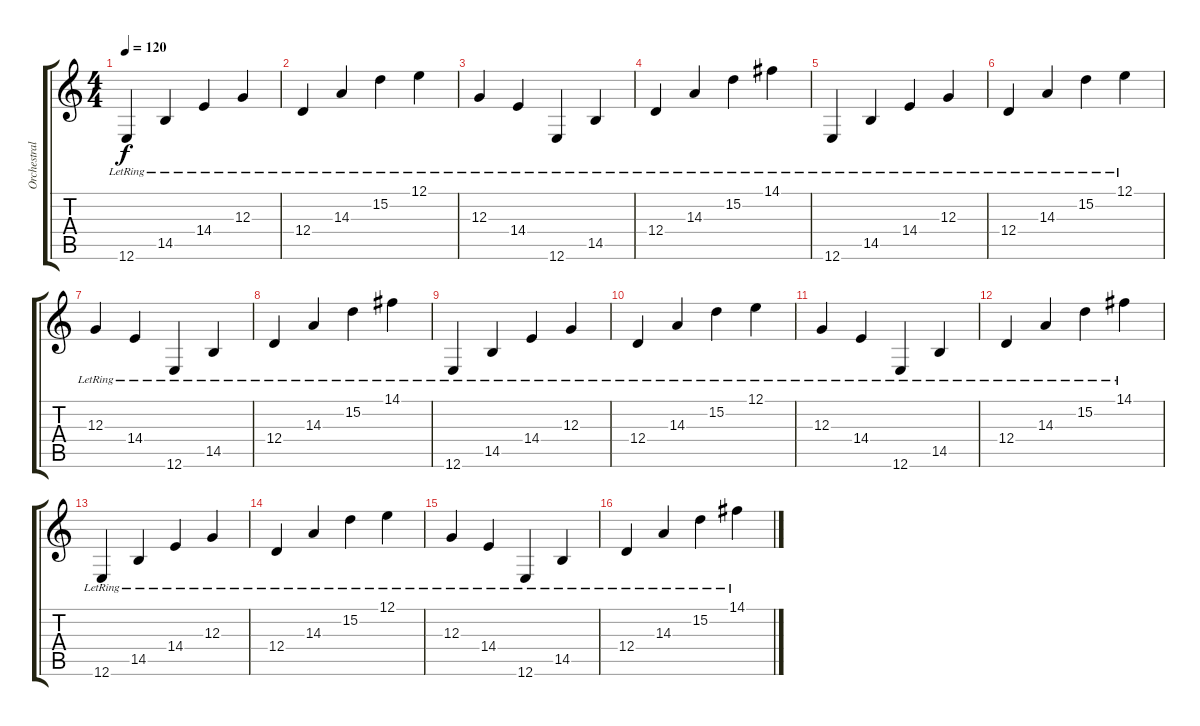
\track ("Orchestral Harp" "Orchestral") {instrument orchestralharp}
\staff {score tabs}
\tuning (E4 B3 G3 D3 A2 E2) {hide}
\ts (4 4)
\tempo 120
\clef g2
\ks c
12.6{lr}.4{dy f volume 14} 14.5{lr}.4 14.4{lr}.4 12.3{lr}.4 |
12.4{lr}.4 14.3{lr}.4 15.2{lr}.4 12.1{lr}.4 |
12.3{lr}.4 14.4{lr}.4 12.6{lr}.4 14.5{lr}.4 |
12.4{lr}.4 14.3{lr}.4 15.2{lr}.4 14.1{lr}.4 |
12.6{lr}.4{volume 14} 14.5{lr}.4 14.4{lr}.4 12.3{lr}.4 |
12.4{lr}.4 14.3{lr}.4 15.2{lr}.4 12.1{lr}.4 |
12.3{lr}.4 14.4{lr}.4 12.6{lr}.4 14.5{lr}.4 |
12.4{lr}.4 14.3{lr}.4 15.2{lr}.4 14.1{lr}.4 |
12.6{lr}.4{volume 14} 14.5{lr}.4 14.4{lr}.4 12.3{lr}.4 |
12.4{lr}.4 14.3{lr}.4 15.2{lr}.4 12.1{lr}.4 |
12.3{lr}.4 14.4{lr}.4 12.6{lr}.4 14.5{lr}.4 |
12.4{lr}.4 14.3{lr}.4 15.2{lr}.4 14.1{lr}.4 |
12.6{lr}.4{volume 14} 14.5{lr}.4 14.4{lr}.4 12.3{lr}.4 |
12.4{lr}.4 14.3{lr}.4 15.2{lr}.4 12.1{lr}.4 |
12.3{lr}.4 14.4{lr}.4 12.6{lr}.4 14.5{lr}.4 |
12.4{lr}.4 14.3{lr}.4 15.2{lr}.4 14.1{lr}.4
